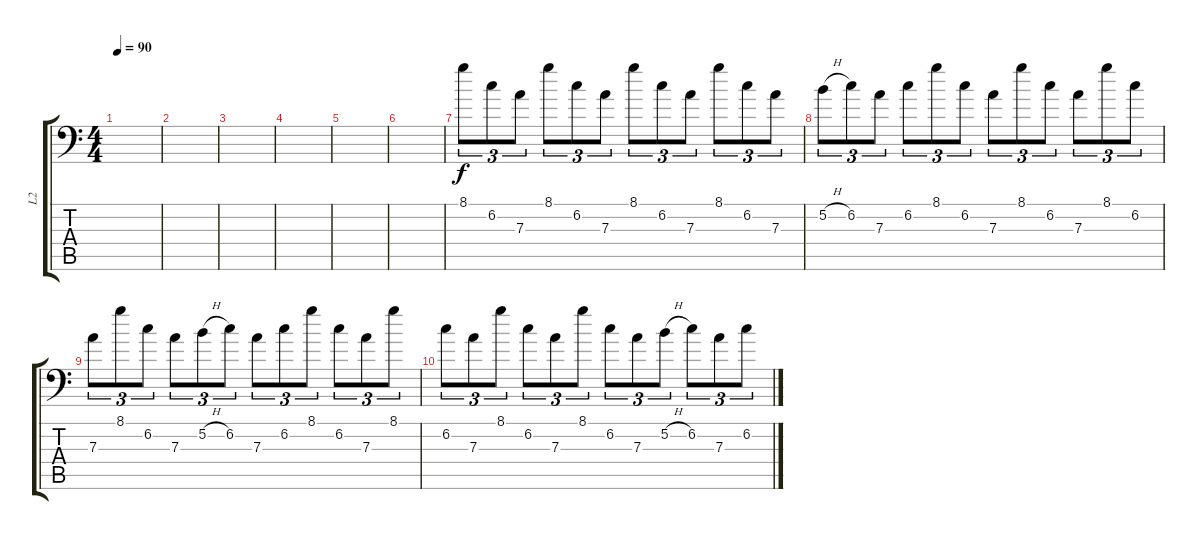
\track ("L2" "L2") {instrument distortionguitar}
\staff {score tabs}
\tuning (B3 Gb3 D3 A2 E2 A1) {hide}
\ts (4 4)
\tempo 90
\clef f4
\ks c
|
|
|
|
|
|
8.1.8{tu (3 2) volume 13 instrument acousticguitarsteel} 6.2.8{tu (3 2)} 7.3.8{tu (3 2)} 8.1.8{tu (3 2)} 6.2.8{tu (3 2)} 7.3.8{tu (3 2)} 8.1.8{tu (3 2)} 6.2.8{tu (3 2)} 7.3.8{tu (3 2)} 8.1.8{tu (3 2)} 6.2.8{tu (3 2)} 7.3.8{tu (3 2)} |
5.2{h}.8{tu (3 2)} 6.2.8{tu (3 2)} 7.3.8{tu (3 2)} 6.2.8{tu (3 2)} 8.1.8{tu (3 2)} 6.2.8{tu (3 2)} 7.3.8{tu (3 2)} 8.1.8{tu (3 2)} 6.2.8{tu (3 2)} 7.3.8{tu (3 2)} 8.1.8{tu (3 2)} 6.2.8{tu (3 2)} |
7.3.8{tu (3 2)} 8.1.8{tu (3 2)} 6.2.8{tu (3 2)} 7.3.8{tu (3 2)} 5.2{h}.8{tu (3 2)} 6.2.8{tu (3 2)} 7.3.8{tu (3 2)} 6.2.8{tu (3 2)} 8.1.8{tu (3 2)} 6.2.8{tu (3 2)} 7.3.8{tu (3 2)} 8.1.8{tu (3 2)} |
6.2.8{tu (3 2)} 7.3.8{tu (3 2)} 8.1.8{tu (3 2)} 6.2.8{tu (3 2)} 7.3.8{tu (3 2)} 8.1.8{tu (3 2)} 6.2.8{tu (3 2)} 7.3.8{tu (3 2)} 5.2{h}.8{tu (3 2)} 6.2.8{tu (3 2)} 7.3.8{tu (3 2)} 6.2.8{tu (3 2)}
